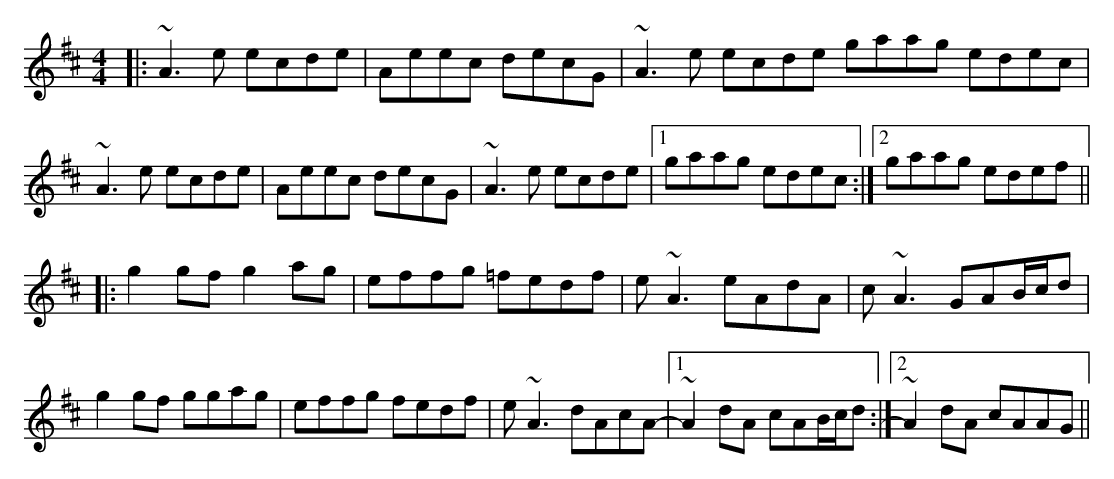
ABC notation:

X:1
M:4/4
K:Amix
|:~A3 e ecde|Aeec decG|~A3 e ecde gaag edec|
~A3 e ecde|Aeec decG|~A3 e ecde|1 gaag edec:|2 gaag edef||
|:g2 gf g2 ag|effg =fedf|e ~A3 eAdA|c ~A3 GAB/c/d|
g2 gf ggag|effg fedf|e ~A3 dAcA-|1 ~A2 dA cAB/c/d:|2 ~A2 dA cAAG||
